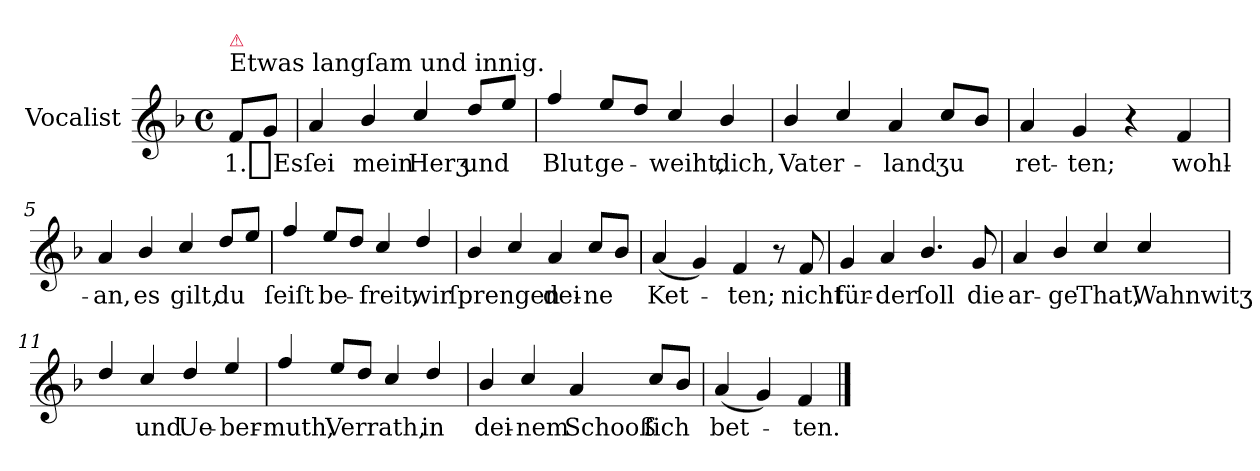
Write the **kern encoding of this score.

**kern	**text
*part1	*part1
*staff1	*staff1
*I"Vocalist	*
*clefG2	*
*k[b-]	*
*F:	*
*M4/4	*
*met(c)	*
=	=
!LO:TX:a:t=Etwas langſam und innig.	!
!LO:TX:a:color=crimson:t=⚠	!
8fL	1._Es
8gJ	.
=1	=1
4a	ſei
4b-/	mein
4cc/	Herʒ
8dd/L	und
8eeJ	.
=2	=2
4ff/	Blut
8ee/L	ge-
8ddJ	.
4cc/	-weiht,
4b-/	dich,
=3	=3
4b-/	Vater-
4cc/	.
4a	-land
8cc/L	ʒu
8b-J	.
=4	=4
4a	ret-
4g	-ten;
4r	.
4f	wohl-
=5	=5
4a	-an,
4b-/	es
4cc/	gilt,
8dd/L	du
8eeJ	.
=6	=6
4ff/	ſeiſt
8ee/L	be-
8ddJ	.
4cc/	-freit,
4dd/	wir
=7	=7
4b-/	ſprengen
4cc/	.
4a	dei-
8cc/L	-ne
8b-J	.
=8	=8
(4a	Ket-
4g)	.
4f	-ten;
8r	.
8f	nicht
=9	=9
4g	für-
4a	-der
4.b-/	ſoll
8g	die
=10	=10
4a	ar-
4b-/	-ge
4cc/	That,
4cc/	Wahnwitʒ
=11	=11
4dd/	.
4cc/	und
4dd/	Ue-
4ee/	-ber-
=12	=12
4ff/	-muth,
8ee/L	Verrath,
8ddJ	.
4cc/	.
4dd/	in
=13	=13
4b-/	dei-
4cc/	-nem
4a	Schooß
8cc/L	ſich
8b-J	.
=14	=14
(4a	bet-
4g)	.
4f	-ten.
==	==
*-	*-
